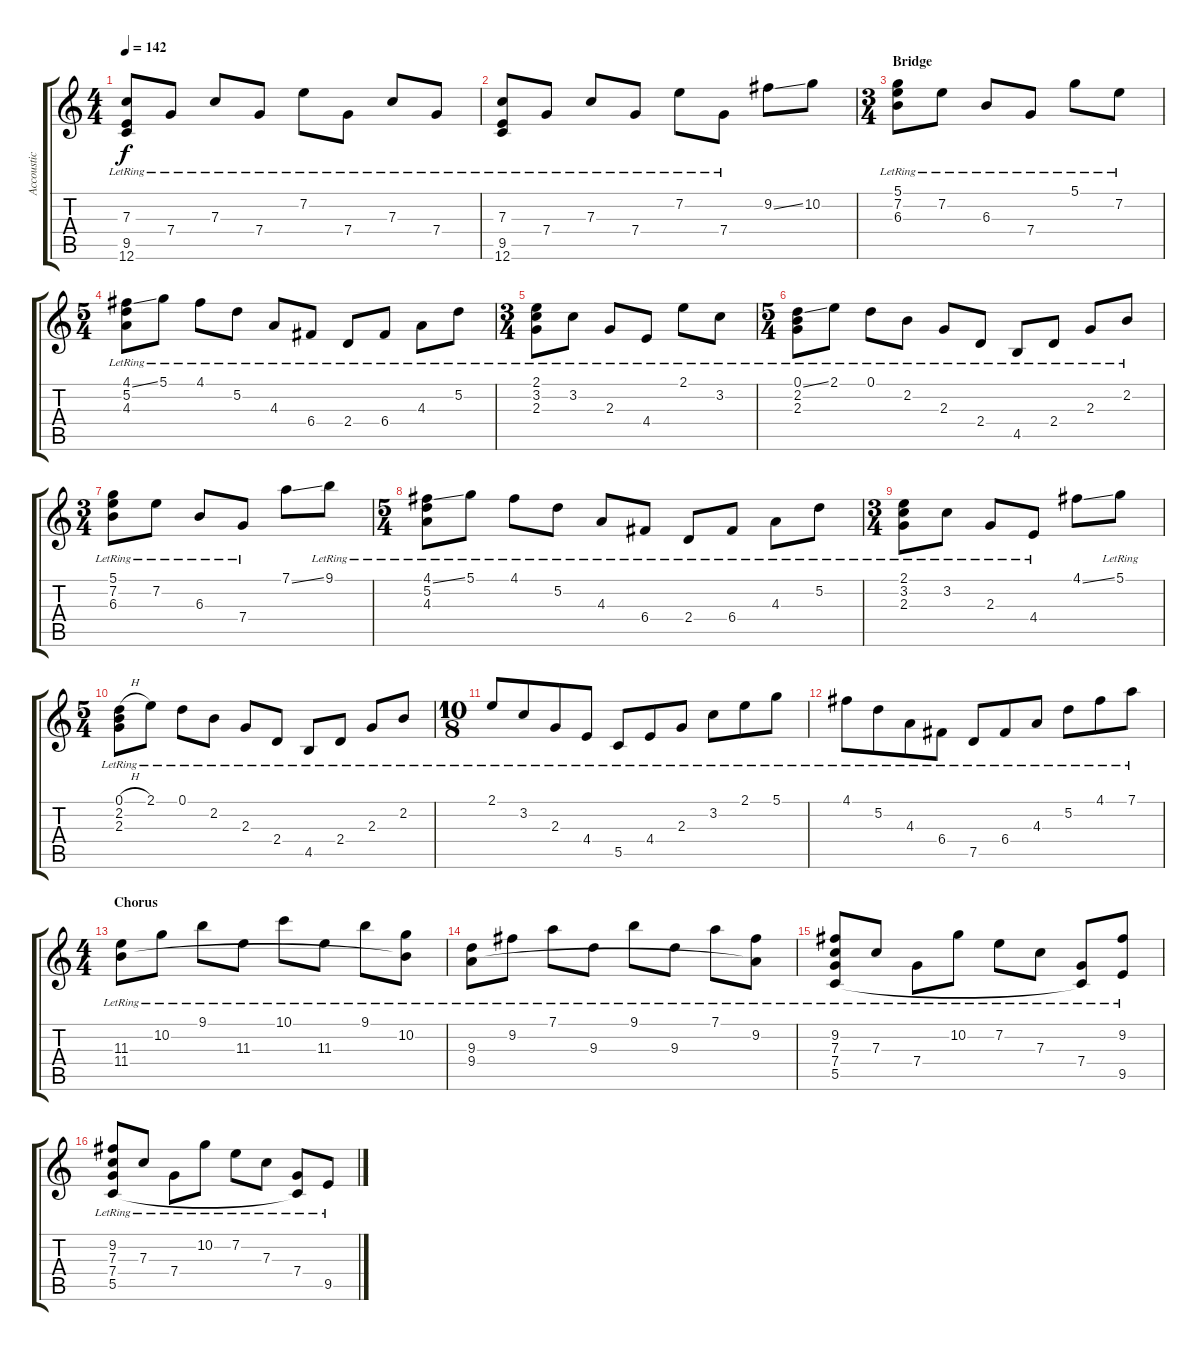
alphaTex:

\track ("Accoustic Guitar" "Accoustic ") {instrument acousticguitarsteel}
\staff {score tabs}
\tuning (D4 A3 F3 C3 G2 C2) {hide}
\ts (4 4)
\tempo 142
\clef g2
\ks c
(7.3{lr} 9.5{lr} 12.6{lr}).8{dy f} 7.4{lr}.8 7.3{lr}.8 7.4{lr}.8 7.2{lr}.8 7.4{lr}.8 7.3{lr}.8 7.4{lr}.8 |
(7.3{lr} 9.5{lr} 12.6{lr}).8 7.4{lr}.8 7.3{lr}.8 7.4{lr}.8 7.2{lr}.8 7.4{lr}.8 9.2{ss}.8 10.2.8 |
\ts (3 4)
\section ("" "Bridge")
(5.1{lr} 7.2{lr} 6.3{lr}).8 7.2{lr}.8 6.3{lr}.8 7.4{lr}.8 5.1{lr}.8 7.2{lr}.8 |
\ts (5 4)
(4.1{ss} 5.2{lr} 4.3{lr}).8 5.1{lr}.8 4.1{lr}.8 5.2{lr}.8 4.3{lr}.8 6.4{lr}.8 2.4{lr}.8 6.4{lr}.8 4.3{lr}.8 5.2{lr}.8 |
\ts (3 4)
(2.1{lr} 3.2{lr} 2.3{lr}).8 3.2{lr}.8 2.3{lr}.8 4.4{lr}.8 2.1{lr}.8 3.2{lr}.8 |
\ts (5 4)
(0.1{ss} 2.2{lr} 2.3{lr}).8 2.1{lr}.8 0.1{lr}.8 2.2{lr}.8 2.3{lr}.8 2.4{lr}.8 4.5{lr}.8 2.4{lr}.8 2.3{lr}.8 2.2{lr}.8 |
\ts (3 4)
(5.1{lr} 7.2{lr} 6.3{lr}).8 7.2{lr}.8 6.3{lr}.8 7.4{lr}.8 7.1{ss}.8 9.1{lr}.8 |
\ts (5 4)
(4.1{ss} 5.2{lr} 4.3{lr}).8 5.1{lr}.8 4.1{lr}.8 5.2{lr}.8 4.3{lr}.8 6.4{lr}.8 2.4{lr}.8 6.4{lr}.8 4.3{lr}.8 5.2{lr}.8 |
\ts (3 4)
(2.1{lr} 3.2{lr} 2.3{lr}).8 3.2{lr}.8 2.3{lr}.8 4.4{lr}.8 4.1{ss}.8 5.1{lr}.8 |
\ts (5 4)
(0.1{h} 2.2{lr} 2.3{lr}).8 2.1{lr}.8 0.1{lr}.8 2.2{lr}.8 2.3{lr}.8 2.4{lr}.8 4.5{lr}.8 2.4{lr}.8 2.3{lr}.8 2.2{lr}.8 |
\ts (10 8)
2.1{lr}.8 3.2{lr}.8 2.3{lr}.8 4.4{lr}.8 5.5{lr}.8 4.4{lr}.8 2.3{lr}.8 3.2{lr}.8 2.1{lr}.8 5.1{lr}.8 |
4.1{lr}.8 5.2{lr}.8 4.3{lr}.8 6.4{lr}.8 7.5{lr}.8 6.4{lr}.8 4.3{lr}.8 5.2{lr}.8 4.1{lr}.8 7.1{lr}.8 |
\ts (4 4)
\section ("" "Chorus")
(11.3{lr} 11.4{lr}).8 10.2{lr}.8 9.1{lr}.8 11.3{lr}.8 10.1{lr}.8 11.3{lr}.8 9.1{lr}.8 (10.2{lr} 11.4{t}).8 |
(9.3{lr} 9.4{lr}).8 9.2{lr}.8 7.1{lr}.8 9.3{lr}.8 9.1{lr}.8 9.3{lr}.8 7.1{lr}.8 (9.2{lr} 9.4{t}).8 |
(9.2{lr} 7.3{lr} 7.4{lr} 5.5{lr}).8 7.3{lr}.8 7.4{lr}.8 10.2{lr}.8 7.2{lr}.8 7.3{lr}.8 (7.4{lr} 5.5{t}).8 (9.2{lr} 9.5{lr}).8 |
(9.2{lr} 7.3{lr} 7.4{lr} 5.5{lr}).8 7.3{lr}.8 7.4{lr}.8 10.2{lr}.8 7.2{lr}.8 7.3{lr}.8 (7.4{lr} 5.5{t}).8 9.5{lr}.8
